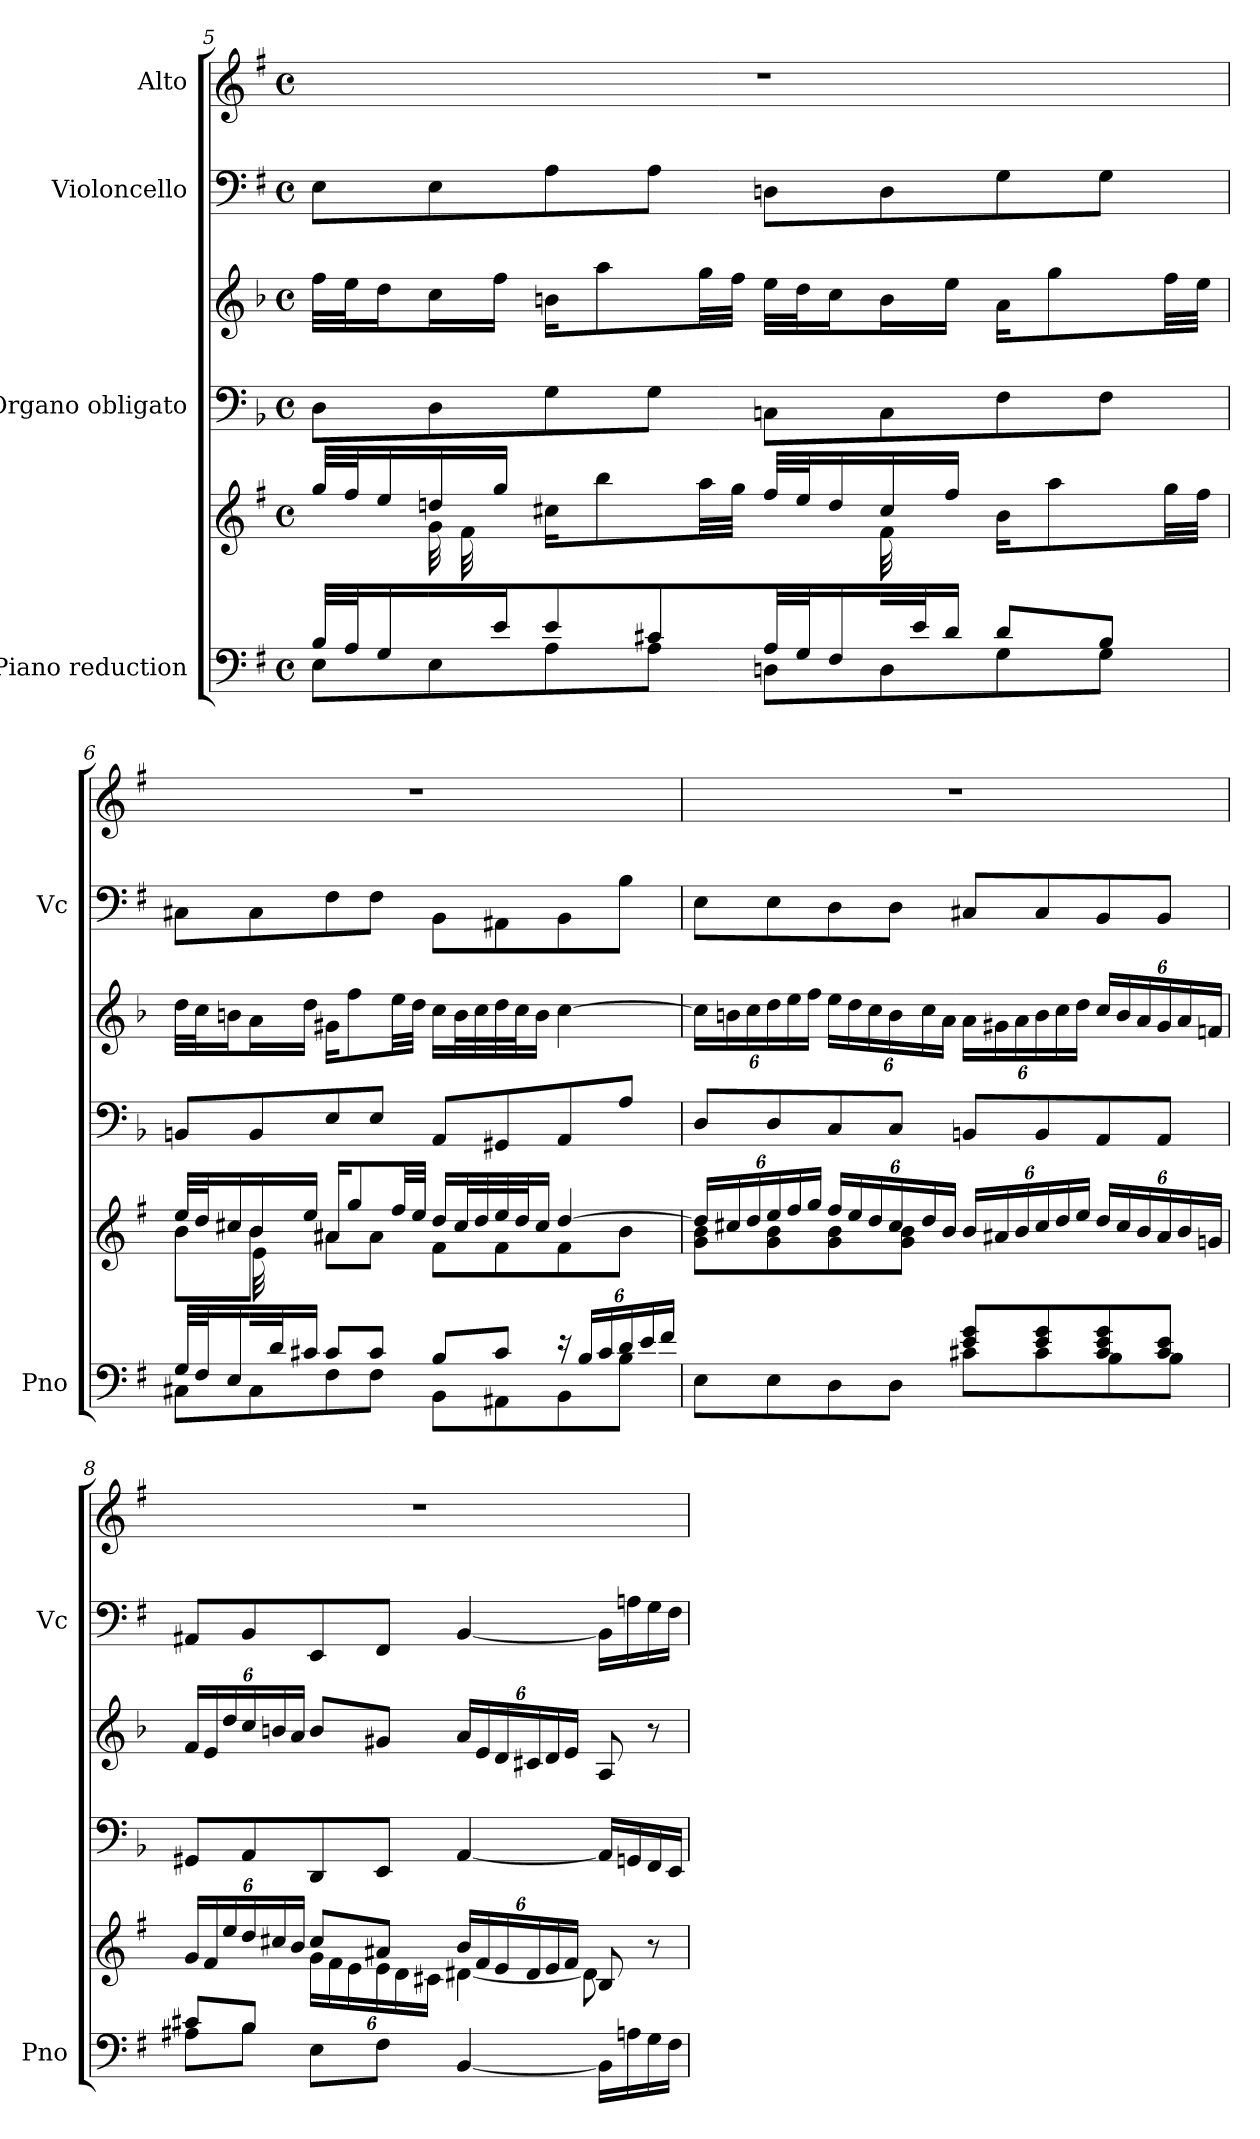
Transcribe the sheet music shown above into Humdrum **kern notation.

**kern	**kern	**kern	**kern	**kern	**kern
*part4	*part4	*part3	*part3	*part2	*part1
*staff6	*staff5	*staff4	*staff3	*staff2	*staff1
*I"Piano reduction	*	*I"Organo obligato	*	*I"Violoncello	*I"Alto
*I'Pno	*	*	*	*I'Vc	*
*clefF4	*clefG2	*clefF4	*clefG2	*clefF4	*clefG2
*	*	*ITrd-1c-2	*ITrd-1c-2	*	*
*k[f#]	*k[f#]	*k[f#]	*k[f#]	*k[f#]	*k[f#]
*M4/4	*M4/4	*M4/4	*M4/4	*M4/4	*M4/4
*met(c)	*met(c)	*met(c)	*met(c)	*met(c)	*met(c)
=5	=5	=5	=5	=5	=5
*^	*^	*	*	*	*
32B/LLL	8E\L	32gg/LLL	8ryy	8E\L	32gg\LLL	8E\L	1r
32A/J	.	32ff#/J	.	.	32ff#\J	.	.
16G/JJ	.	16ee/	.	.	16ee\J	.	.
16ryy	8E\	16ddn/	32g\LLL	8E\	16dd\L	8E\	.
.	.	.	32f#\J	.	.	.	.
16e/JJ	.	16gg/JJ	4..ryy	.	16gg\JJ	.	.
8e/L	8A\	16cc#X\KL	.	8A\	16cc#X\KL	8A\	.
.	.	8bb\	.	.	8bb\	.	.
8c#X/J	8A\J	.	.	8A\J	.	8A\J	.
.	.	32aa\LL	.	.	32aa\LL	.	.
.	.	32gg\JJJ	.	.	32gg\JJJ	.	.
32A/LLL	8Dn\L	32ff#/LLL	.	8Dn\L	32ff#\LLL	8Dn\L	.
32G/J	.	32ee/J	.	.	32ee\J	.	.
16F#/JJ	.	16dd/	.	.	16dd\J	.	.
32ryy	8D\	16cc#/	32f#\LLL	8D\	16cc#\L	8D\	.
32e/J	.	.	4ryy	.	.	.	.
16d/JJ	.	16ff#/JJ	.	.	16ff#\JJ	.	.
8d/L	8G\	16b\KL	.	8G\	16b\KL	8G\	.
.	.	8aa\	.	.	8aa\	.	.
8B/J	8G\J	.	.	8G\J	.	8G\J	.
.	.	.	16.ryy	.	.	.	.
.	.	32gg\LL	.	.	32gg\LL	.	.
.	.	32ff#\JJJ	.	.	32ff#\JJJ	.	.
=6	=6	=6	=6	=6	=6	=6	=6
*	*	*	*^	*	*	*	*
32G/LLL	8C#X\L	32ee/LLL	8b\L	8ryy	8C#X/L	32ee\LLL	8C#X\L	1r
32F#/J	.	32dd/J	.	.	.	32dd\J	.	.
16E/JJ	.	16cc#X/	.	.	.	16cc#X\J	.	.
32ryy	8C#\	16b/	8b\J	32e\LLL	8C#/	16b\L	8C#\	.
32d/J	.	.	.	2ryy	.	.	.	.
16c#X/JJ	.	16ee/JJ	.	.	.	16ee\JJ	.	.
8c#/L	8F#\	16a#X/KL	8a#\L	.	8F#/	16a#X\KL	8F#\	.
.	.	8gg/	.	.	.	8gg\	.	.
8c#/J	8F#\J	.	8a#\J	.	8F#/J	.	8F#\J	.
.	.	32ff#/LL	.	.	.	32ff#\LL	.	.
.	.	32ee/JJJ	.	.	.	32ee\JJJ	.	.
8B/L	8BB\L	16dd/LL	8f#\L	.	8BB/L	16dd\LL	8BB\L	.
.	.	32cc#/L	.	.	.	32cc#\L	.	.
.	.	32dd/	.	.	.	32dd\	.	.
8c#/J	8AA#X\	32ee/	8f#\	.	8AA#X/	32ee\	8AA#X\	.
.	.	32dd/J	.	4ryy	.	32dd\J	.	.
.	.	16cc#/JJ	.	.	.	16cc#\JJ	.	.
*Xbrackettup	*	*	*	*	*	*	*	*
24r	8BB\	[4dd/	8f#\	.	8BB/	[4dd\	8BB\	.
24B/LL	.	.	.	.	.	.	.	.
24c#/	.	.	.	.	.	.	.	.
*brackettup	*	*	*	*	*	*	*	*
24d/	8B\J	.	8b\J	.	8B/J	.	8B\J	.
.	.	.	.	16.ryy	.	.	.	.
24e/	.	.	.	.	.	.	.	.
24f#/JJ	.	.	.	.	.	.	.	.
*	*	*	*v	*v	*	*	*	*
!!LO:PB:g=z
=7	=7	=7	=7	=7	=7	=7	=7
2ryy	8E\L	24dd/LL]	8g\ 8b\L	8E/L	24dd\LL]	8E\L	1r
.	.	24cc#X/	.	.	24cc#X\	.	.
.	.	24dd/	.	.	24dd\	.	.
.	8E\	24ee/	8g\ 8b\	8E/	24ee\	8E\	.
.	.	24ff#/	.	.	24ff#\	.	.
.	.	24gg/JJ	.	.	24gg\JJ	.	.
.	8D\	24ff#/LL	8g\ 8b\	8D/	24ff#\LL	8D\	.
.	.	24ee/	.	.	24ee\	.	.
.	.	24dd/	.	.	24dd\	.	.
.	8D\J	24cc#/	8g\ 8b\J	8D/J	24cc#\	8D\J	.
.	.	24dd/	.	.	24dd\	.	.
.	.	24b/JJ	.	.	24b\JJ	.	.
8e/ 8g/L	8c#X\L	24b/LL	2ryy	8C#X/L	24b\LL	8C#X/L	.
.	.	24a#X/	.	.	24a#X\	.	.
.	.	24b/	.	.	24b\	.	.
8e/ 8g/	8c#\	24cc#/	.	8C#/	24cc#\	8C#/	.
.	.	24dd/	.	.	24dd\	.	.
.	.	24ee/JJ	.	.	24ee\JJ	.	.
8c#/ 8e/ 8g/	8B\	24dd/LL	.	8BB/	24dd/LL	8BB/	.
.	.	24cc#/	.	.	24cc#/	.	.
.	.	24b/	.	.	24b/	.	.
8c#/ 8e/J	8B\J	24a#/	.	8BB/J	24a#/	8BB/J	.
.	.	24b/	.	.	24b/	.	.
.	.	24gn/JJ	.	.	24gn/JJ	.	.
=8	=8	=8	=8	=8	=8	=8	=8
8c#X/L	8A#X\L	24g/LL	4ryy	8AA#X/L	24g/LL	8AA#X/L	1r
.	.	24f#/	.	.	24f#/	.	.
.	.	24ee/	.	.	24ee/	.	.
8B/J	8B\J	24dd/	.	8BB/	24dd/	8BB/	.
.	.	24cc#X/	.	.	24cc#X/	.	.
.	.	24b/JJ	.	.	24b/JJ	.	.
2.ryy	8E\L	8cc#/L	24g\LL	8EE/	8cc#/L	8EE/	.
.	.	.	24f#\	.	.	.	.
.	.	.	24e\	.	.	.	.
.	8F#\J	8a#X/J	24e\	8FF#/J	8a#X/J	8FF#/J	.
.	.	.	24d\	.	.	.	.
.	.	.	24c#X\JJ	.	.	.	.
.	[<4BB/	24b/LL	[4d#X\	[4BB/	24b/LL	[4BB/	.
.	.	24f#/	.	.	24f#/	.	.
.	.	24e/	.	.	24e/	.	.
.	.	24d#/	.	.	24d#X/	.	.
.	.	24e/	.	.	24e/	.	.
.	.	24f#/JJ	.	.	24f#/JJ	.	.
.	16BB\LL]	8B/	8d#\]	16BB/LL]	8B/	16BB\LL]	.
.	16An\	.	.	16AAn/	.	16An\	.
.	16G\	8r	8ryy	16GG/	8r	16G\	.
.	16F#\JJ	.	.	16FF#/JJ	.	16F#\JJ	.
*v	*v	*	*	*	*	*	*
*	*v	*v	*	*	*	*
=	=	=	=	=	=
*-	*-	*-	*-	*-	*-
